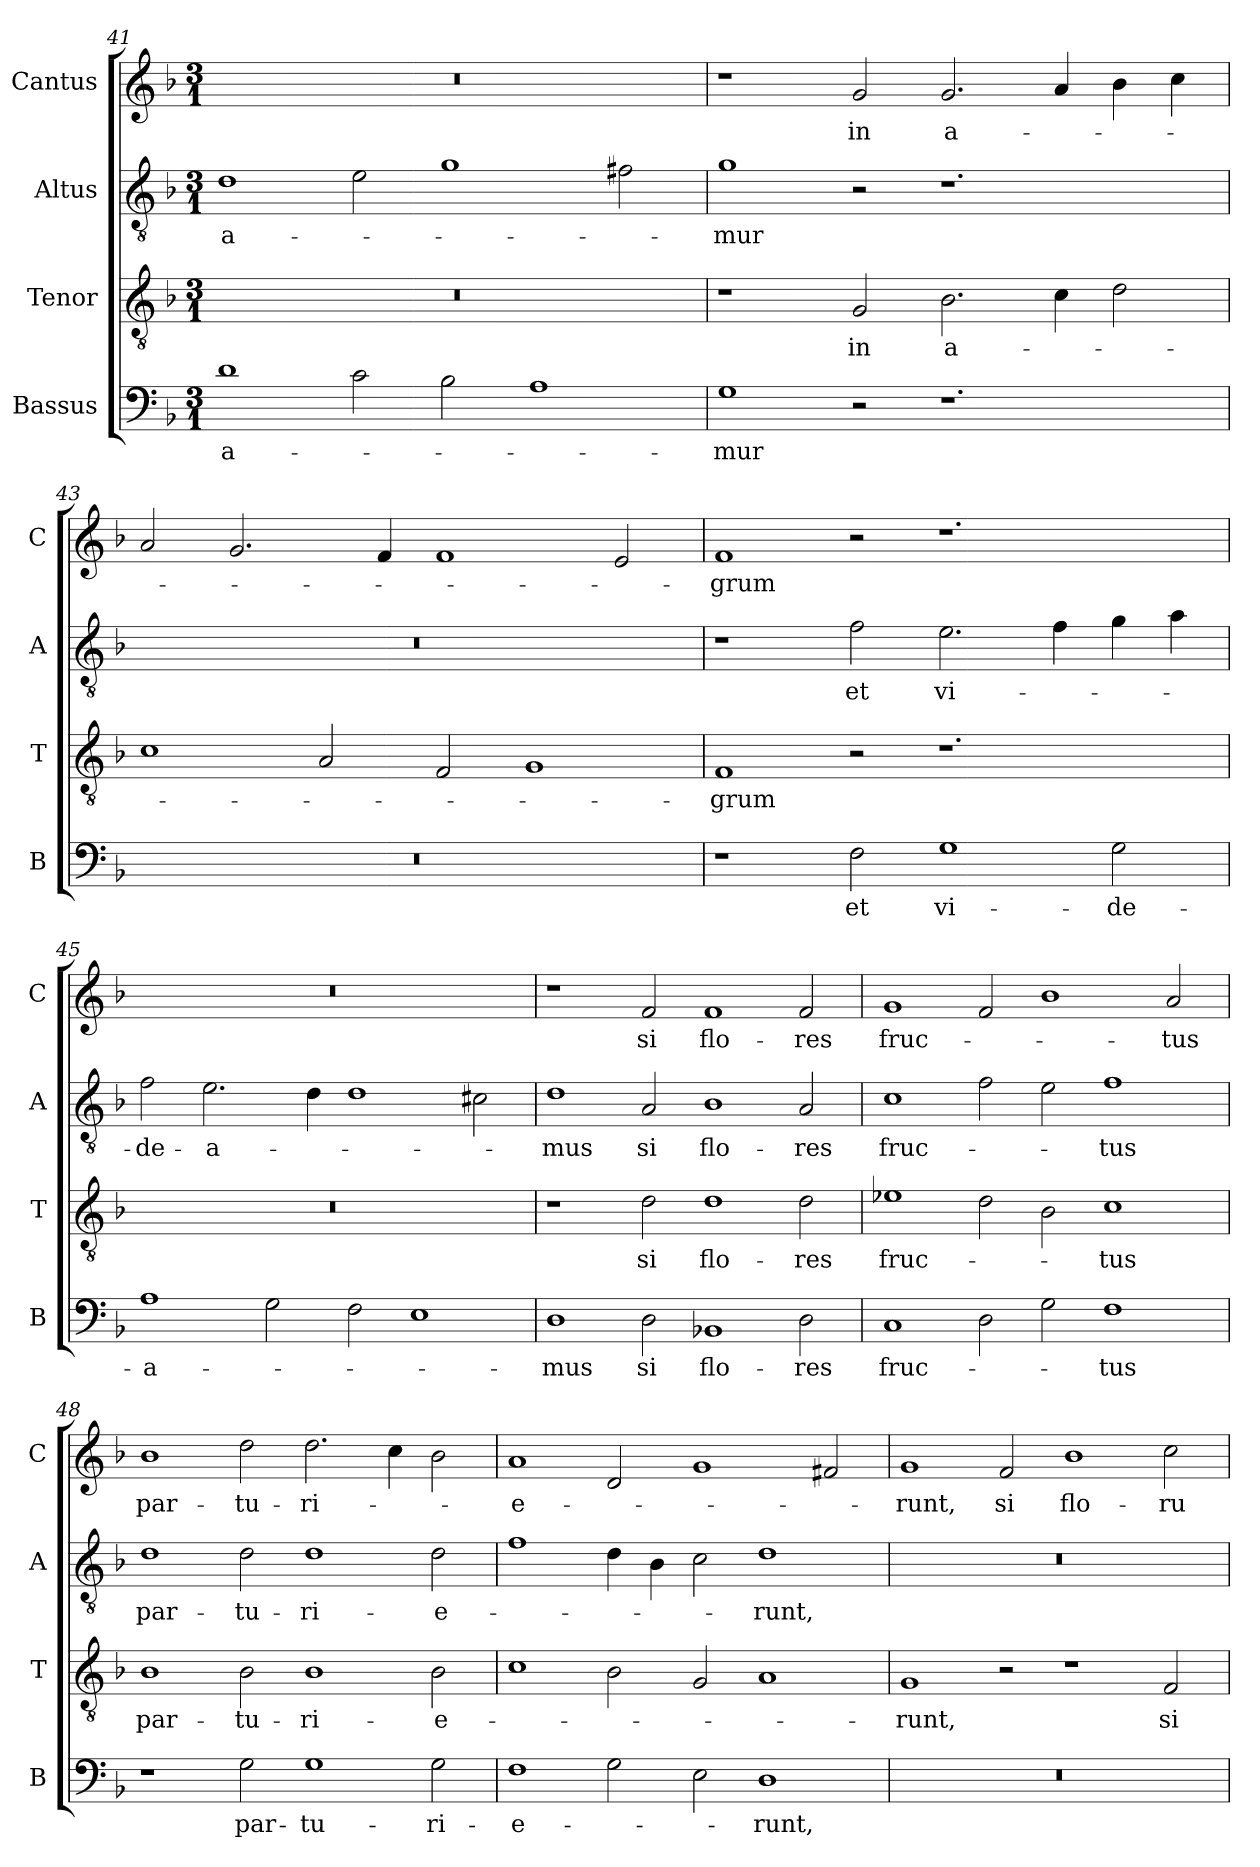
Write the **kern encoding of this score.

**kern	**text	**kern	**text	**kern	**text	**kern	**text
*part4	*part4	*part3	*part3	*part2	*part2	*part1	*part1
*staff4	*staff4	*staff3	*staff3	*staff2	*staff2	*staff1	*staff1
*I"Bassus	*	*I"Tenor	*	*I"Altus	*	*I"Cantus	*
*I'B	*	*I'T	*	*I'A	*	*I'C	*
*clefF4	*	*clefGv2	*	*clefGv2	*	*clefG2	*
*k[b-]	*	*k[b-]	*	*k[b-]	*	*k[b-]	*
*M3/1	*	*M3/1	*	*M3/1	*	*M3/1	*
=41	=41	=41	=41	=41	=41	=41	=41
1d	-a-	0.r	.	1d	-a-	0.r	.
2c	.	.	.	2e	.	.	.
2B-	.	.	.	1g	.	.	.
1A	.	.	.	.	.	.	.
.	.	.	.	2f#X	.	.	.
!!LO:LB:g=z
=42	=42	=42	=42	=42	=42	=42	=42
1G	-mur	1r	.	1g	-mur	1r	.
2r	.	2G	in	2r	.	2g	in
1.r	.	2.B-	a-	1.r	.	2.g	a-
.	.	4c	.	.	.	4a	.
.	.	2d	.	.	.	4b-	.
.	.	.	.	.	.	4cc	.
=43	=43	=43	=43	=43	=43	=43	=43
0.r	.	1c	.	0.r	.	2a	.
.	.	.	.	.	.	2.g	.
.	.	2A	.	.	.	.	.
.	.	.	.	.	.	4f	.
.	.	2F	.	.	.	1f	.
.	.	1G	.	.	.	.	.
.	.	.	.	.	.	2e	.
!!LO:LB:g=z
=44	=44	=44	=44	=44	=44	=44	=44
1r	.	1F	-grum	1r	.	1f	-grum
2F	et	2r	.	2f	et	2r	.
1G	vi-	1.r	.	2.e	vi-	1.r	.
.	.	.	.	4f	.	.	.
2G	-de-	.	.	4g	.	.	.
.	.	.	.	4a	.	.	.
=45	=45	=45	=45	=45	=45	=45	=45
1A	-a-	0.r	.	2f	-de-	0.r	.
.	.	.	.	2.e	-a-	.	.
2G	.	.	.	.	.	.	.
.	.	.	.	4d	.	.	.
2F	.	.	.	1d	.	.	.
1E	.	.	.	.	.	.	.
.	.	.	.	2c#X	.	.	.
=46	=46	=46	=46	=46	=46	=46	=46
1D	-mus	1r	.	1d	-mus	1r	.
2D	si	2d	si	2A	si	2f	si
1BB-X	flo-	1d	flo-	1B-	flo-	1f	flo-
2D	-res	2d	-res	2A	-res	2f	-res
!!LO:LB:g=z
=47	=47	=47	=47	=47	=47	=47	=47
1C	fruc-	1e-X	fruc-	1c	fruc-	1g	fruc-
2D	.	2d	.	2f	.	2f	.
2G	.	2B-	.	2e	.	1b-	.
1F	-tus	1c	-tus	1f	-tus	.	.
.	.	.	.	.	.	2a	-tus
=48	=48	=48	=48	=48	=48	=48	=48
1r	.	1B-	par-	1d	par-	1b-	par-
2G	par-	2B-	-tu-	2d	-tu-	2dd	-tu-
1G	-tu-	1B-	-ri-	1d	-ri-	2.dd	-ri-
.	.	.	.	.	.	4cc	.
2G	-ri-	2B-	-e-	2d	-e-	2b-	.
=49	=49	=49	=49	=49	=49	=49	=49
1F	-e-	1c	.	1f	.	1a	-e-
2G	.	2B-	.	4d	.	2d	.
.	.	.	.	4B-	.	.	.
2E	.	2G	.	2c	.	1g	.
1D	-runt,	1A	.	1d	-runt,	.	.
.	.	.	.	.	.	2f#X	.
!!LO:LB:g=z
=50	=50	=50	=50	=50	=50	=50	=50
0.r	.	1G	-runt,	0.r	.	1g	-runt,
.	.	2r	.	.	.	2f	si
.	.	1r	.	.	.	1b-	flo-
.	.	2F	si	.	.	2cc	-ru-
=	=	=	=	=	=	=	=
*-	*-	*-	*-	*-	*-	*-	*-
